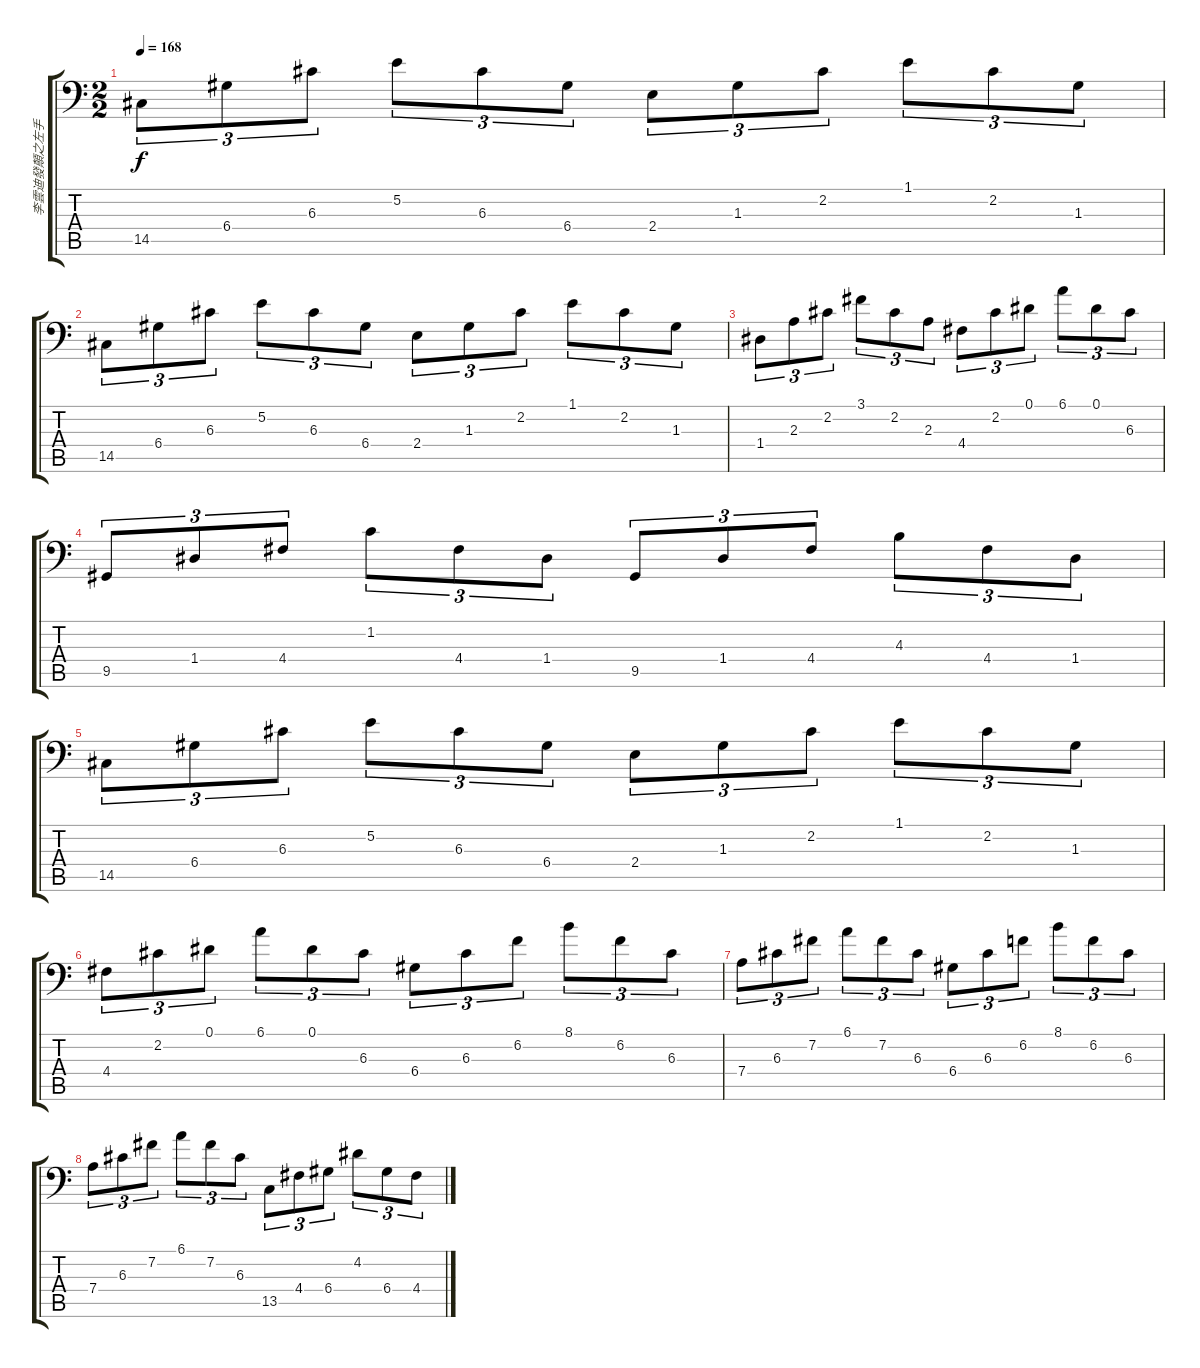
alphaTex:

\track ("李雲迪發顛之左手" "李雲迪發顛之左手") {instrument acousticgrandpiano}
\staff {score tabs}
\tuning (Eb4 B3 G3 D3 B1 E1) {hide}
\ts (2 2)
\tempo 168
\clef f4
\ks c
14.5.8{tu (3 2) dy f} 6.4.8{tu (3 2)} 6.3.8{tu (3 2)} 5.2.8{tu (3 2)} 6.3.8{tu (3 2)} 6.4.8{tu (3 2)} 2.4.8{tu (3 2)} 1.3.8{tu (3 2)} 2.2.8{tu (3 2)} 1.1.8{tu (3 2)} 2.2.8{tu (3 2)} 1.3.8{tu (3 2)} |
14.5.8{tu (3 2)} 6.4.8{tu (3 2)} 6.3.8{tu (3 2)} 5.2.8{tu (3 2)} 6.3.8{tu (3 2)} 6.4.8{tu (3 2)} 2.4.8{tu (3 2)} 1.3.8{tu (3 2)} 2.2.8{tu (3 2)} 1.1.8{tu (3 2)} 2.2.8{tu (3 2)} 1.3.8{tu (3 2)} |
1.4.8{tu (3 2)} 2.3.8{tu (3 2)} 2.2.8{tu (3 2)} 3.1.8{tu (3 2)} 2.2.8{tu (3 2)} 2.3.8{tu (3 2)} 4.4.8{tu (3 2)} 2.2.8{tu (3 2)} 0.1.8{tu (3 2)} 6.1.8{tu (3 2)} 0.1.8{tu (3 2)} 6.3.8{tu (3 2)} |
9.5.8{tu (3 2)} 1.4.8{tu (3 2)} 4.4.8{tu (3 2)} 1.2.8{tu (3 2)} 4.4.8{tu (3 2)} 1.4.8{tu (3 2)} 9.5.8{tu (3 2)} 1.4.8{tu (3 2)} 4.4.8{tu (3 2)} 4.3.8{tu (3 2)} 4.4.8{tu (3 2)} 1.4.8{tu (3 2)} |
14.5.8{tu (3 2)} 6.4.8{tu (3 2)} 6.3.8{tu (3 2)} 5.2.8{tu (3 2)} 6.3.8{tu (3 2)} 6.4.8{tu (3 2)} 2.4.8{tu (3 2)} 1.3.8{tu (3 2)} 2.2.8{tu (3 2)} 1.1.8{tu (3 2)} 2.2.8{tu (3 2)} 1.3.8{tu (3 2)} |
4.4.8{tu (3 2)} 2.2.8{tu (3 2)} 0.1.8{tu (3 2)} 6.1.8{tu (3 2)} 0.1.8{tu (3 2)} 6.3.8{tu (3 2)} 6.4.8{tu (3 2)} 6.3.8{tu (3 2)} 6.2.8{tu (3 2)} 8.1.8{tu (3 2)} 6.2.8{tu (3 2)} 6.3.8{tu (3 2)} |
7.4.8{tu (3 2)} 6.3.8{tu (3 2)} 7.2.8{tu (3 2)} 6.1.8{tu (3 2)} 7.2.8{tu (3 2)} 6.3.8{tu (3 2)} 6.4.8{tu (3 2)} 6.3.8{tu (3 2)} 6.2.8{tu (3 2)} 8.1.8{tu (3 2)} 6.2.8{tu (3 2)} 6.3.8{tu (3 2)} |
7.4.8{tu (3 2)} 6.3.8{tu (3 2)} 7.2.8{tu (3 2)} 6.1.8{tu (3 2)} 7.2.8{tu (3 2)} 6.3.8{tu (3 2)} 13.5.8{tu (3 2)} 4.4.8{tu (3 2)} 6.4.8{tu (3 2)} 4.2.8{tu (3 2)} 6.4.8{tu (3 2)} 4.4.8{tu (3 2)}
